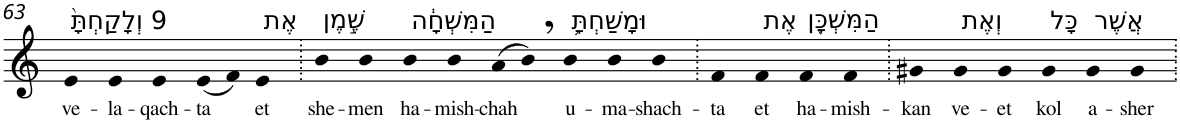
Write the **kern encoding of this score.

**kern	**text
*part1	*part1
*staff1	*staff1
*I"Piano	*
*I'Pno	*
!!LO:PB:g=z
*clefG2	*
*k[]	*
=63	=63
!LO:TX:a:t=9 וְלָקַחְתָּ֙	!
!	!LO:LY:b
4e	ve-
!	!LO:LY:b
4e	-la-
!	!LO:LY:b
4e	-qach-
!	!LO:LY:b
(8e	-ta
8f)	.
!LO:TX:a:t=אֶת	!
!	!LO:LY:b
4e	et
=64.	=64.
!LO:TX:a:t=שֶׁ֣מֶן	!
!	!LO:LY:b
4b	she-
!	!LO:LY:b
4b	-men
!LO:TX:a:t=הַמִּשְׁחָ֔ה	!
!	!LO:LY:b
4b	ha-
!	!LO:LY:b
4b	-mish-
!	!LO:LY:b
(8a	-chah
8b,)	.
!LO:TX:a:t=וּמָשַׁחְתָּ֥	!
!	!LO:LY:b
4b	u-
!	!LO:LY:b
4b	-ma-
!	!LO:LY:b
4b	-shach-
=65.	=65.
!	!LO:LY:b
4f	-ta
!LO:TX:a:t=אֶת	!
!	!LO:LY:b
4f	et
!LO:TX:a:t=הַמִּשְׁכָּ֖ן	!
!	!LO:LY:b
4f	ha-
!	!LO:LY:b
4f	-mish-
=66.	=66.
!	!LO:LY:b
4g#X	-kan
!LO:TX:a:t=וְאֶת	!
!	!LO:LY:b
4g#	ve-
!	!LO:LY:b
4g#	-et
!LO:TX:a:t=כָּל	!
!	!LO:LY:b
4g#	kol
!LO:TX:a:t=אֲשֶׁר	!
!	!LO:LY:b
4g#	a-
!	!LO:LY:b
4g#	-sher
=.	=.
*-	*-
